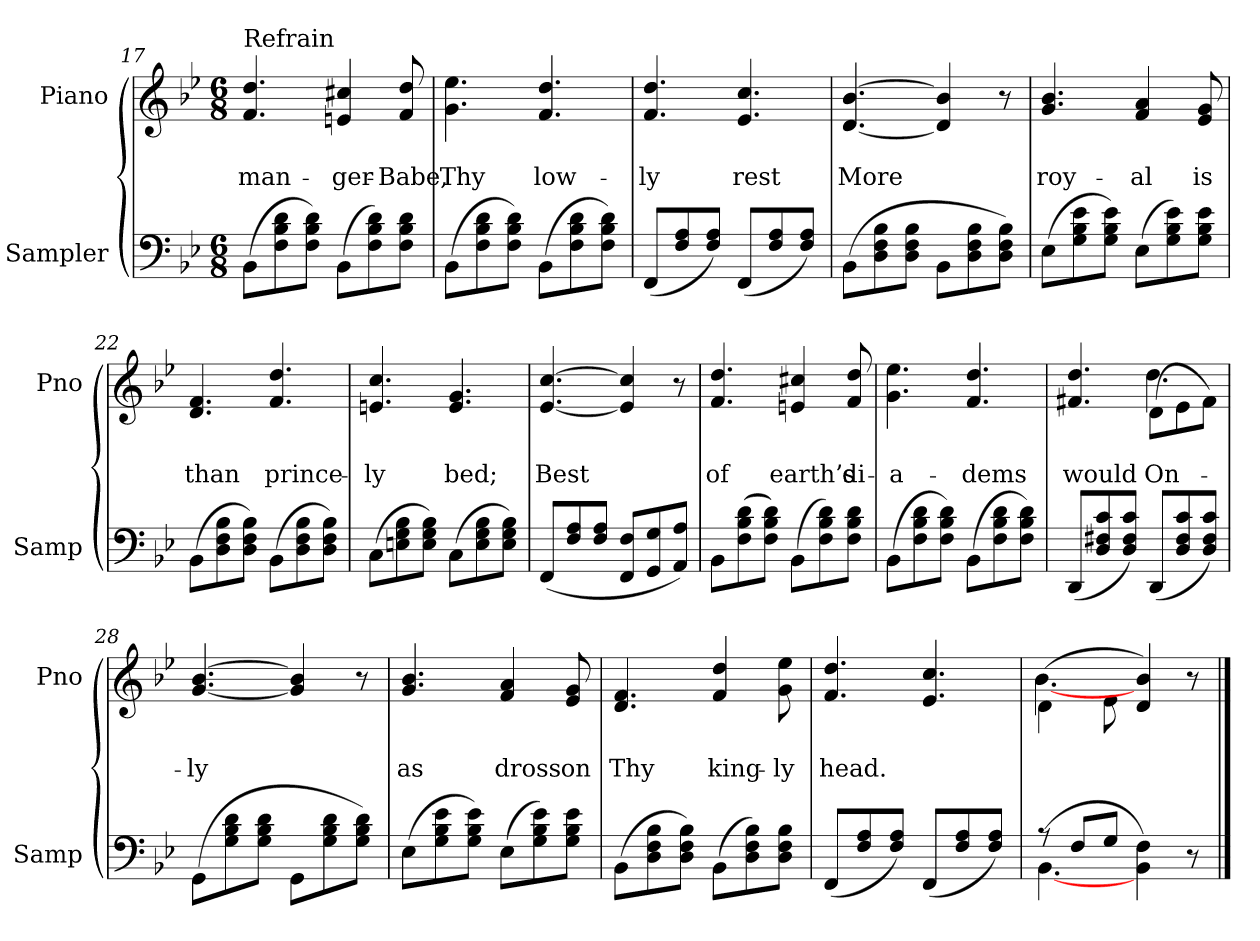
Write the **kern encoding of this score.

**kern	**kern	**text	**text
*part2	*part1	*part1	*part1
*staff2	*staff1	*staff1	*staff1
*I"Sampler	*I"Piano	*	*
*I'Samp	*I'Pno	*	*
*clefF4	*clefG2	*	*
*k[b-e-]	*k[b-e-]	*	*
*B-:	*B-:	*	*
*M6/8	*M6/8	*	*
=17	=17	=17	=17
!	!LO:TX:t=Refrain	!	!
(8BB-\L	4.f 4.dd	.	man-
8F\ 8B-\ 8d\	.	.	.
8F\ 8B-\ 8d\J)	.	.	.
(8BB-\L	4en 4cc#X	.	-ger-
8F\ 8B-\ 8d\)	.	.	.
8F\ 8B-\ 8d\J	8f 8dd	.	-Babe,
=18	=18	=18	=18
(8BB-\L	4.g 4.ee-	.	Thy
8F\ 8B-\ 8d\	.	.	.
8F\ 8B-\ 8d\J)	.	.	.
(8BB-\L	4.f 4.dd	.	low-
8F\ 8B-\ 8d\	.	.	.
8F\ 8B-\ 8d\J)	.	.	.
=19	=19	=19	=19
(8FF/L	4.f 4.dd	.	-ly
8F/ 8A/	.	.	.
8F/ 8A/J)	.	.	.
(8FF/L	4.e- 4.cc	.	rest
8F/ 8A/	.	.	.
8F/ 8A/J)	.	.	.
=20	=20	=20	=20
(8BB-\L	[4.d [4.b-	.	More
8D\ 8F\ 8B-\	.	.	.
8D\ 8F\ 8B-\J	.	.	.
8BB-\L	4d] 4b-]	.	.
8D\ 8F\ 8B-\	.	.	.
8D\ 8F\ 8B-\J)	8r	.	.
=21	=21	=21	=21
(8E-\L	4.g 4.b-	.	roy-
8G\ 8B-\ 8e-\	.	.	.
8G\ 8B-\ 8e-\J)	.	.	.
(8E-\L	4f 4a	.	-al
8G\ 8B-\ 8e-\)	.	.	.
8G\ 8B-\ 8e-\J	8e- 8g	.	is
=22	=22	=22	=22
(8BB-\L	4.d 4.f	.	than
8D\ 8F\ 8B-\	.	.	.
8D\ 8F\ 8B-\J)	.	.	.
(8BB-\L	4.f 4.dd	.	prince-
8D\ 8F\ 8B-\	.	.	.
8D\ 8F\ 8B-\J)	.	.	.
=23	=23	=23	=23
(8C\L	4.en 4.cc	.	-ly
8En\ 8G\ 8B-\	.	.	.
8E\ 8G\ 8B-\J)	.	.	.
(8C\L	4.e 4.g	.	bed;
8E\ 8G\ 8B-\	.	.	.
8E\ 8G\ 8B-\J)	.	.	.
=24	=24	=24	=24
(8FF/L	[4.e- [4.cc	.	Best
8F/ 8A/	.	.	.
8F/ 8A/J	.	.	.
8FF/ 8F/L	4e-] 4cc]	.	.
8GG/ 8G/	.	.	.
8AA/ 8A/J)	8r	.	.
=25	=25	=25	=25
8BB-\L	4.f 4.dd	.	of
(8F\ 8B-\ 8d\	.	.	.
8F\ 8B-\ 8d\J)	.	.	.
(8BB-\L	4en 4cc#X	.	earth’s
8F\ 8B-\ 8d\)	.	.	.
8F\ 8B-\ 8d\J	8f 8dd	.	di-
=26	=26	=26	=26
(8BB-\L	4.g 4.ee-	.	-a-
8F\ 8B-\ 8d\	.	.	.
8F\ 8B-\ 8d\J)	.	.	.
(8BB-\L	4.f 4.dd	.	-dems
8F\ 8B-\ 8d\	.	.	.
8F\ 8B-\ 8d\J)	.	.	.
=27	=27	=27	=27
*	*^	*	*
(8DD/L	4.f#X 4.dd	4.ryy	.	would
8D/ 8F#X/ 8c/	.	.	.	.
8D/ 8F#/ 8c/J)	.	.	.	.
(8DD/L	(8d\L	4.dd	.	On-
8D/ 8F#/ 8c/	8e-\	.	.	.
8D/ 8F#/ 8c/J)	8f#\J)	.	.	.
*	*v	*v	*	*
=28	=28	=28	=28
(8GG\L	[4.g [4.b-	.	-ly
8G\ 8B-\ 8d\	.	.	.
8G\ 8B-\ 8d\J	.	.	.
8GG\L	4g] 4b-]	.	.
8G\ 8B-\ 8d\	.	.	.
8G\ 8B-\ 8d\J)	8r	.	.
=29	=29	=29	=29
(8E-\L	4.g 4.b-	.	as
8G\ 8B-\ 8e-\	.	.	.
8G\ 8B-\ 8e-\J)	.	.	.
(8E-\L	4f 4a	.	dross
8G\ 8B-\ 8e-\)	.	.	.
8G\ 8B-\ 8e-\J	8e- 8g	.	on
=30	=30	=30	=30
(8BB-\L	4.d 4.f	.	Thy
8D\ 8F\ 8B-\	.	.	.
8D\ 8F\ 8B-\J)	.	.	.
(8BB-\L	4f 4dd	.	king-
8D\ 8F\ 8B-\)	.	.	.
8D\ 8F\ 8B-\J	8g 8ee-	.	-ly
=31	=31	=31	=31
(8FF/L	4.f 4.dd	.	head.
8F/ 8A/	.	.	.
8F/ 8A/J)	.	.	.
(8FF/L	4.e- 4.cc	.	.
8F/ 8A/	.	.	.
8F/ 8A/J)	.	.	.
=32	=32	=32	=32
*^	*^	*	*
(8r	[4.BB-	(4d\	[4.b-	.	.
8F/L	.	.	.	.	.
8G/J	.	8e-\	.	.	.
4BB- 4F)	4.ryy	4d 4b-)	4.ryy	.	.
8r	.	8r	.	.	.
*v	*v	*	*	*	*
*	*v	*v	*	*
==	==	==	==
*-	*-	*-	*-
